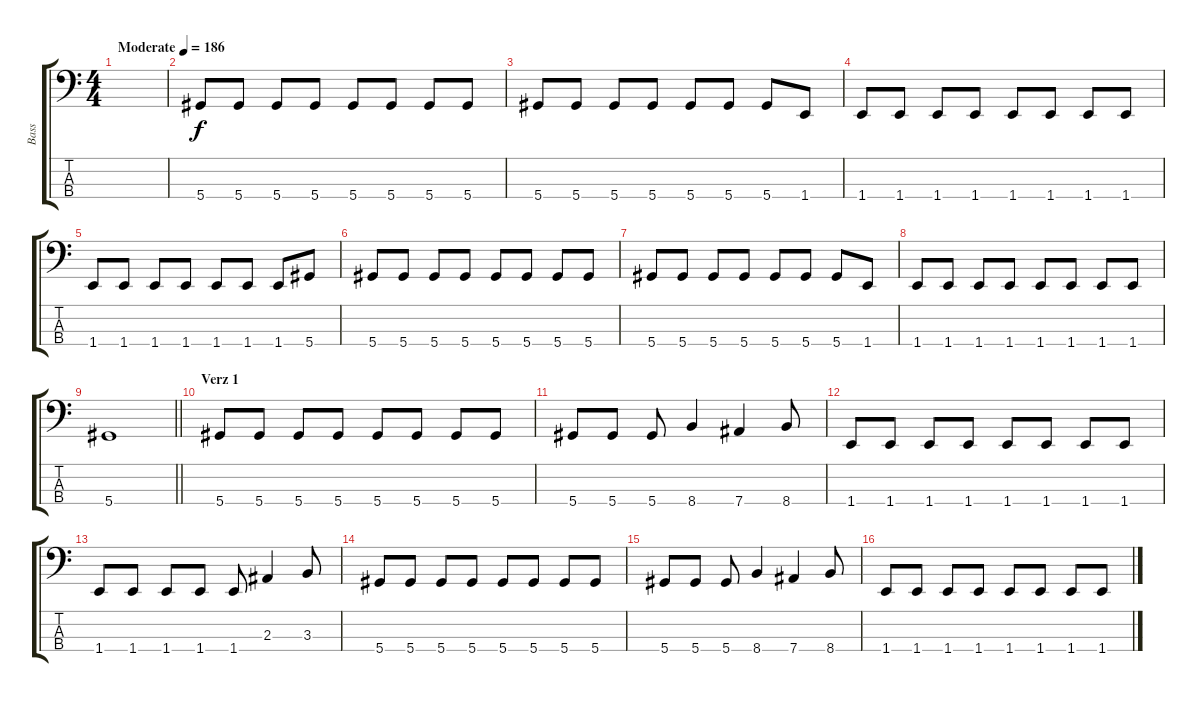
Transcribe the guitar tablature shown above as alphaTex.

\track ("Bass" "Bass") {instrument electricbassfinger}
\staff {score tabs}
\tuning (Gb2 Db2 Ab1 Eb1) {hide}
\ts (4 4)
\tempo (186 "Moderate")
\clef f4
\ks c
|
5.4.8 5.4.8 5.4.8 5.4.8 5.4.8 5.4.8 5.4.8 5.4.8 |
5.4.8 5.4.8 5.4.8 5.4.8 5.4.8 5.4.8 5.4.8 1.4.8 |
1.4.8 1.4.8 1.4.8 1.4.8 1.4.8 1.4.8 1.4.8 1.4.8 |
1.4.8 1.4.8 1.4.8 1.4.8 1.4.8 1.4.8 1.4.8 5.4.8 |
5.4.8 5.4.8 5.4.8 5.4.8 5.4.8 5.4.8 5.4.8 5.4.8 |
5.4.8 5.4.8 5.4.8 5.4.8 5.4.8 5.4.8 5.4.8 1.4.8 |
1.4.8 1.4.8 1.4.8 1.4.8 1.4.8 1.4.8 1.4.8 1.4.8 |
\barLineRight lightlight
5.4.1 |
\section ("" "Verz 1")
5.4.8 5.4.8 5.4.8 5.4.8 5.4.8 5.4.8 5.4.8 5.4.8 |
5.4.8 5.4.8 5.4.8 8.4.4 7.4.4 8.4.8 |
1.4.8 1.4.8 1.4.8 1.4.8 1.4.8 1.4.8 1.4.8 1.4.8 |
1.4.8 1.4.8 1.4.8 1.4.8 1.4.8 2.3.4 3.3.8 |
5.4.8 5.4.8 5.4.8 5.4.8 5.4.8 5.4.8 5.4.8 5.4.8 |
5.4.8 5.4.8 5.4.8 8.4.4 7.4.4 8.4.8 |
1.4.8 1.4.8 1.4.8 1.4.8 1.4.8 1.4.8 1.4.8 1.4.8
